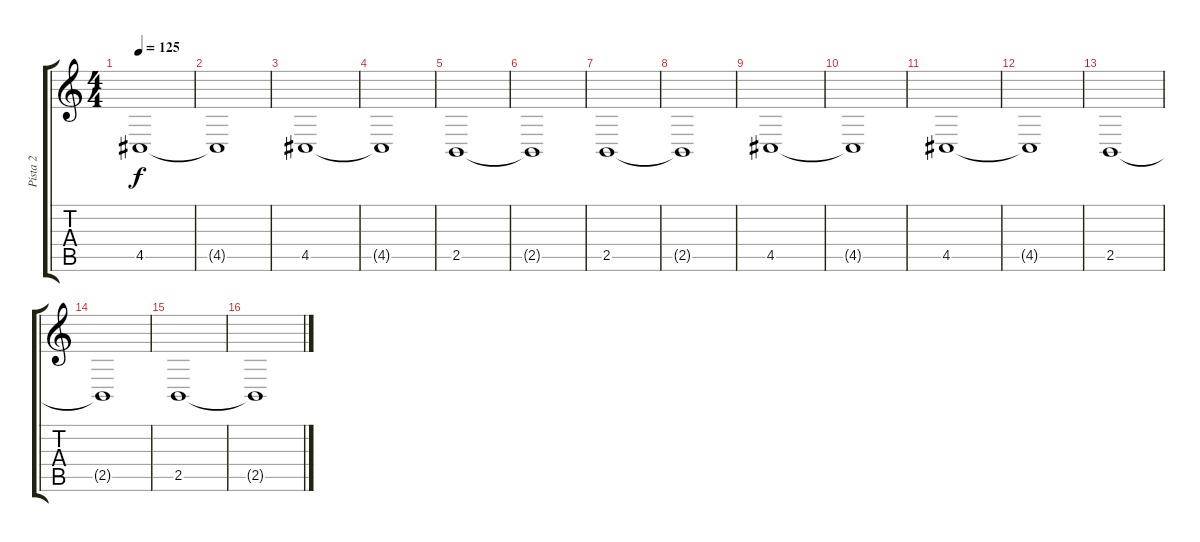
\track ("Pista 2" "Pista 2") {instrument stringensemble1}
\staff {score tabs}
\tuning (E4 B3 G3 D3 A2 E2) {hide}
\ts (4 4)
\tempo 125
\clef g2
\ks c
4.5.1{dy f instrument stringensemble1} |
4.5{t}.1 |
4.5.1 |
4.5{t}.1 |
2.5.1 |
2.5{t}.1 |
2.5.1 |
2.5{t}.1 |
4.5.1 |
4.5{t}.1 |
4.5.1 |
4.5{t}.1 |
2.5.1 |
2.5{t}.1 |
2.5.1 |
2.5{t}.1
